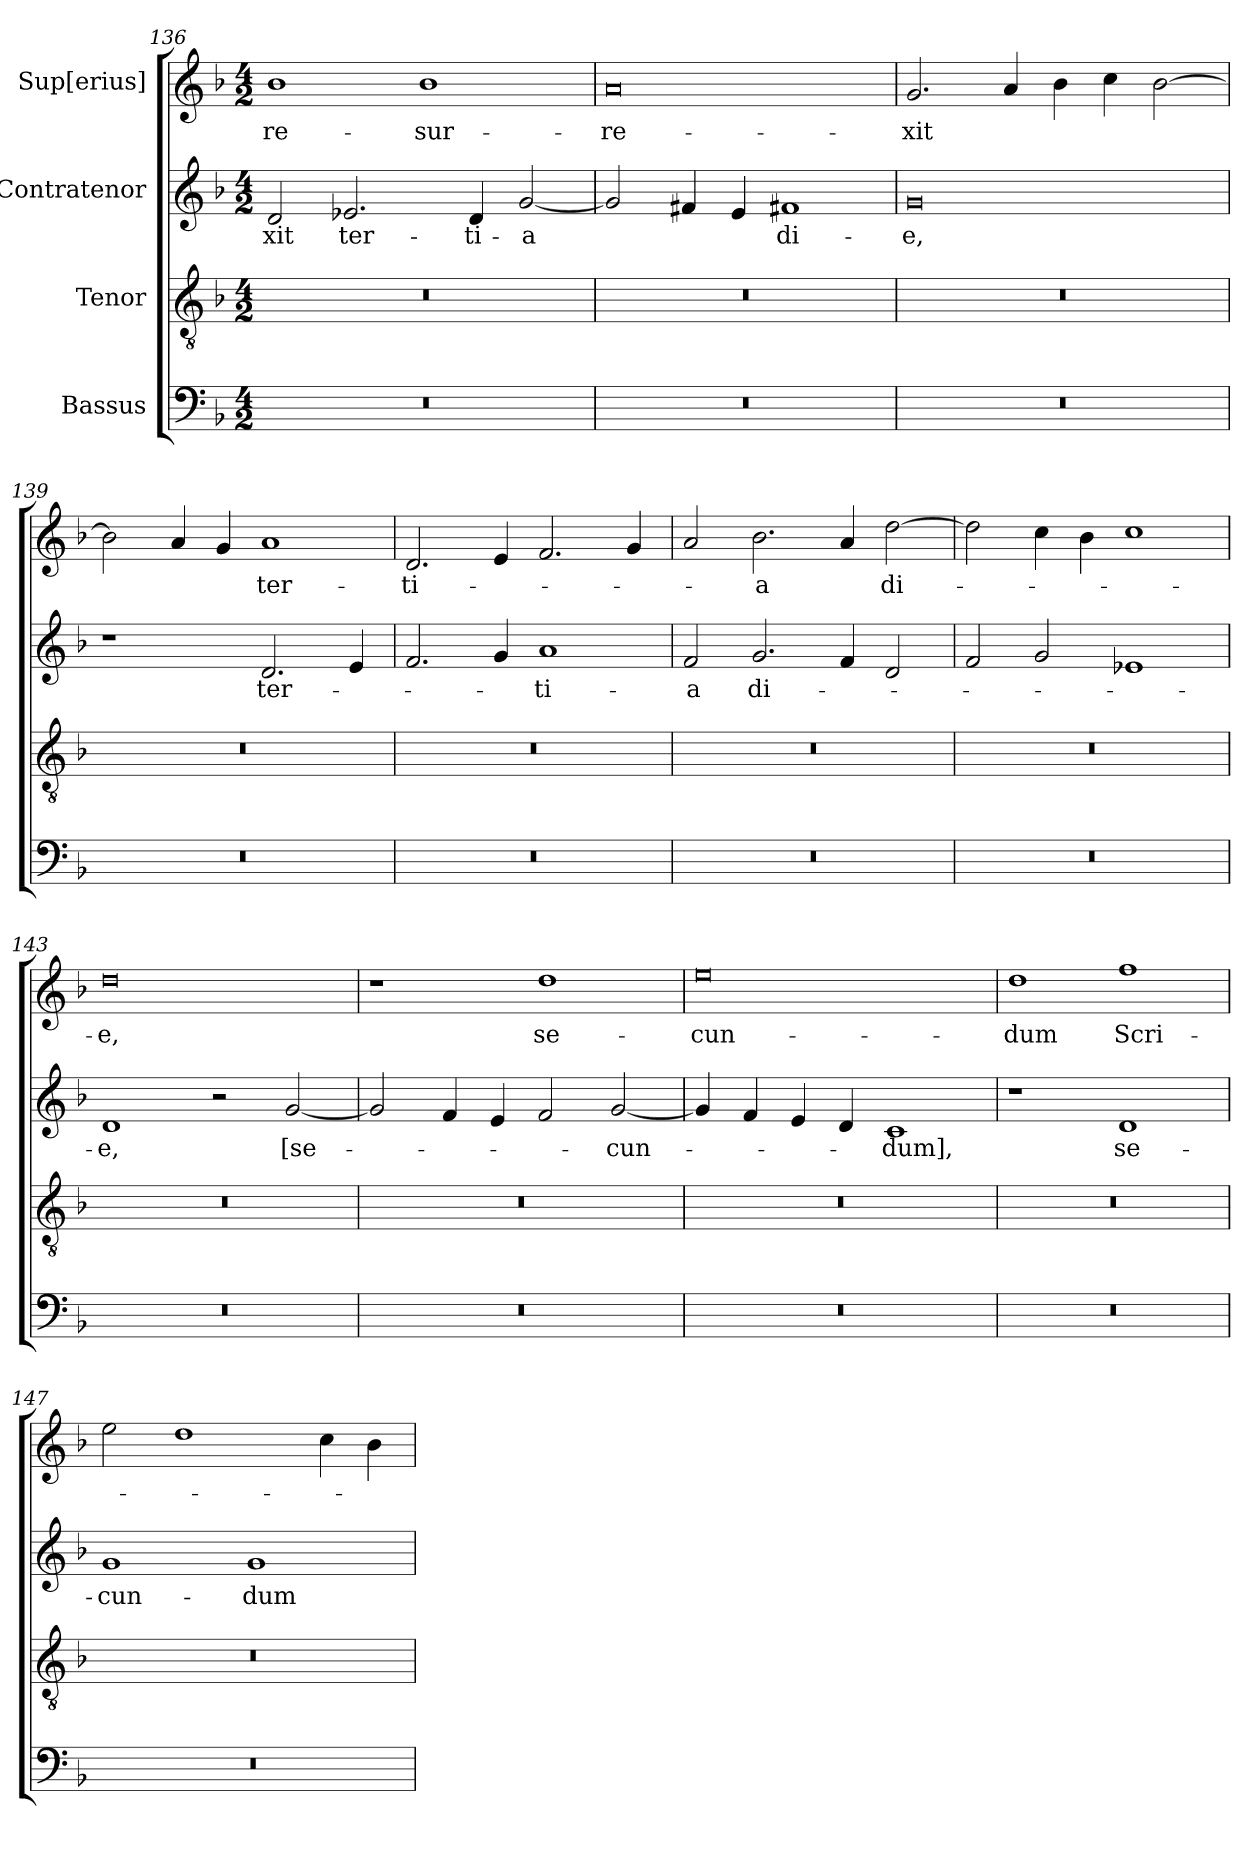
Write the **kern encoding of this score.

**kern	**kern	**kern	**text	**kern	**text
*part4	*part3	*part2	*part2	*part1	*part1
*staff4	*staff3	*staff2	*staff2	*staff1	*staff1
*I"Bassus	*I"Tenor	*I"Contratenor	*	*I"Sup[erius]	*
*clefF4	*clefGv2	*clefG2	*	*clefG2	*
*k[b-]	*k[b-]	*k[b-]	*	*k[b-]	*
*M4/2	*M4/2	*M4/2	*	*M4/2	*
=136	=136	=136	=136	=136	=136
0r	0r	2d/	-xit	1b-\	re-
.	.	2.e-X/	ter-	.	.
.	.	.	.	1b-\	-sur-
.	.	4d/	-ti-	.	.
.	.	[2g/	-a	.	.
=137	=137	=137	=137	=137	=137
0r	0r	2g/]	.	0a/	-re-
.	.	4f#X/	.	.	.
.	.	4e/	.	.	.
.	.	1f#X/	di-	.	.
=138	=138	=138	=138	=138	=138
0r	0r	0g/	-e,	2.g/	-xit
.	.	.	.	4a/	.
.	.	.	.	4b-\	.
.	.	.	.	4cc\	.
.	.	.	.	[2b-\	.
=139	=139	=139	=139	=139	=139
0r	0r	1r	.	2b-\]	.
.	.	.	.	4a/	.
.	.	.	.	4g/	.
.	.	2.d/	ter-	1a/	ter-
.	.	4e/	.	.	.
=140	=140	=140	=140	=140	=140
0r	0r	2.f/	.	2.d/	-ti-
.	.	4g/	.	4e/	.
.	.	1a/	-ti-	2.f/	.
.	.	.	.	4g/	.
=141	=141	=141	=141	=141	=141
0r	0r	2f/	-a	2a/	.
.	.	2.g/	di-	2.b-\	-a
.	.	4f/	.	4a/	.
.	.	2d/	.	[2dd\	di-
=142	=142	=142	=142	=142	=142
0r	0r	2f/	.	2dd\]	.
.	.	2g/	.	4cc\	.
.	.	.	.	4b-\	.
.	.	1e-X/	.	1cc\	.
=143	=143	=143	=143	=143	=143
0r	0r	1d/	-e,	0dd\	-e,
.	.	2r	.	.	.
.	.	[2g/	[se-	.	.
=144	=144	=144	=144	=144	=144
0r	0r	2g/]	.	1r	.
.	.	4f/	.	.	.
.	.	4e/	.	.	.
.	.	2f/	.	1dd\	se-
.	.	[2g/	-cun-	.	.
=145	=145	=145	=145	=145	=145
0r	0r	4g/]	.	0ee\	-cun-
.	.	4f/	.	.	.
.	.	4e/	.	.	.
.	.	4d/	.	.	.
.	.	1c/	-dum],	.	.
=146	=146	=146	=146	=146	=146
0r	0r	1r	.	1dd\	-dum
.	.	1d/	se-	1ff\	Scri-
=147	=147	=147	=147	=147	=147
0r	0r	1g/	-cun-	2ee\	.
.	.	.	.	1dd\	.
.	.	1g/	-dum	.	.
.	.	.	.	4cc\	.
.	.	.	.	4b-\	.
=	=	=	=	=	=
*-	*-	*-	*-	*-	*-
